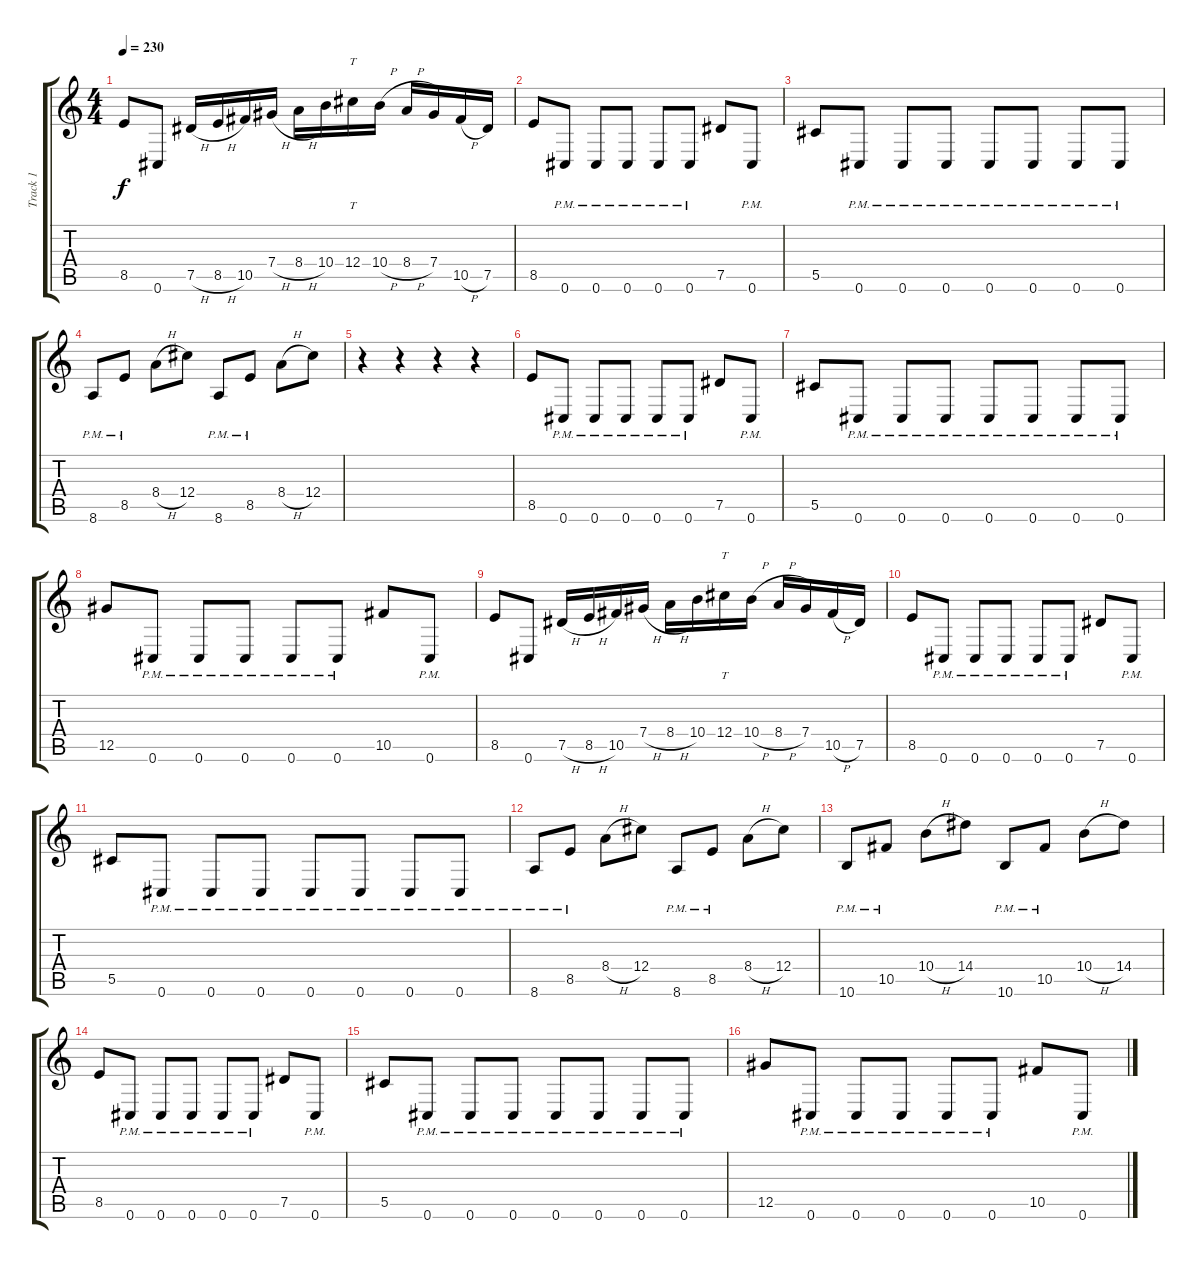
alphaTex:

\track ("Track 1" "Track 1") {instrument distortionguitar}
\staff {score tabs}
\tuning (Eb4 Bb3 Gb3 Db3 Ab2 Db2) {hide}
\ts (4 4)
\tempo 230
\clef g2
\ks c
8.5.8{dy f} 0.6.8 7.5{h}.16 8.5{h}.16 10.5.16 7.4{h}.16 8.4{h}.16 10.4.16 12.4.16{tt} 10.4{h}.16 8.4{h}.16 7.4.16 10.5{h}.16 7.5.16 |
8.5.8 0.6{pm}.8 0.6{pm}.8 0.6{pm}.8 0.6{pm}.8 0.6{pm}.8 7.5.8 0.6{pm}.8 |
5.5.8 0.6{pm}.8 0.6{pm}.8 0.6{pm}.8 0.6{pm}.8 0.6{pm}.8 0.6{pm}.8 0.6{pm}.8 |
8.6{pm}.8 8.5{pm}.8 8.4{h}.8 12.4.8 8.6{pm}.8 8.5{pm}.8 8.4{h}.8 12.4.8 |
r.4 r.4 r.4 r.4 |
8.5.8 0.6{pm}.8 0.6{pm}.8 0.6{pm}.8 0.6{pm}.8 0.6{pm}.8 7.5.8 0.6{pm}.8 |
5.5.8 0.6{pm}.8 0.6{pm}.8 0.6{pm}.8 0.6{pm}.8 0.6{pm}.8 0.6{pm}.8 0.6{pm}.8 |
12.5.8 0.6{pm}.8 0.6{pm}.8 0.6{pm}.8 0.6{pm}.8 0.6{pm}.8 10.5.8 0.6{pm}.8 |
8.5.8 0.6.8 7.5{h}.16 8.5{h}.16 10.5.16 7.4{h}.16 8.4{h}.16 10.4.16 12.4.16{tt} 10.4{h}.16 8.4{h}.16 7.4.16 10.5{h}.16 7.5.16 |
8.5.8 0.6{pm}.8 0.6{pm}.8 0.6{pm}.8 0.6{pm}.8 0.6{pm}.8 7.5.8 0.6{pm}.8 |
5.5.8 0.6{pm}.8 0.6{pm}.8 0.6{pm}.8 0.6{pm}.8 0.6{pm}.8 0.6{pm}.8 0.6{pm}.8 |
8.6{pm}.8 8.5{pm}.8 8.4{h}.8 12.4.8 8.6{pm}.8 8.5{pm}.8 8.4{h}.8 12.4.8 |
10.6{pm}.8 10.5{pm}.8 10.4{h}.8 14.4.8 10.6{pm}.8 10.5{pm}.8 10.4{h}.8 14.4.8 |
8.5.8 0.6{pm}.8 0.6{pm}.8 0.6{pm}.8 0.6{pm}.8 0.6{pm}.8 7.5.8 0.6{pm}.8 |
5.5.8 0.6{pm}.8 0.6{pm}.8 0.6{pm}.8 0.6{pm}.8 0.6{pm}.8 0.6{pm}.8 0.6{pm}.8 |
12.5.8 0.6{pm}.8 0.6{pm}.8 0.6{pm}.8 0.6{pm}.8 0.6{pm}.8 10.5.8 0.6{pm}.8
